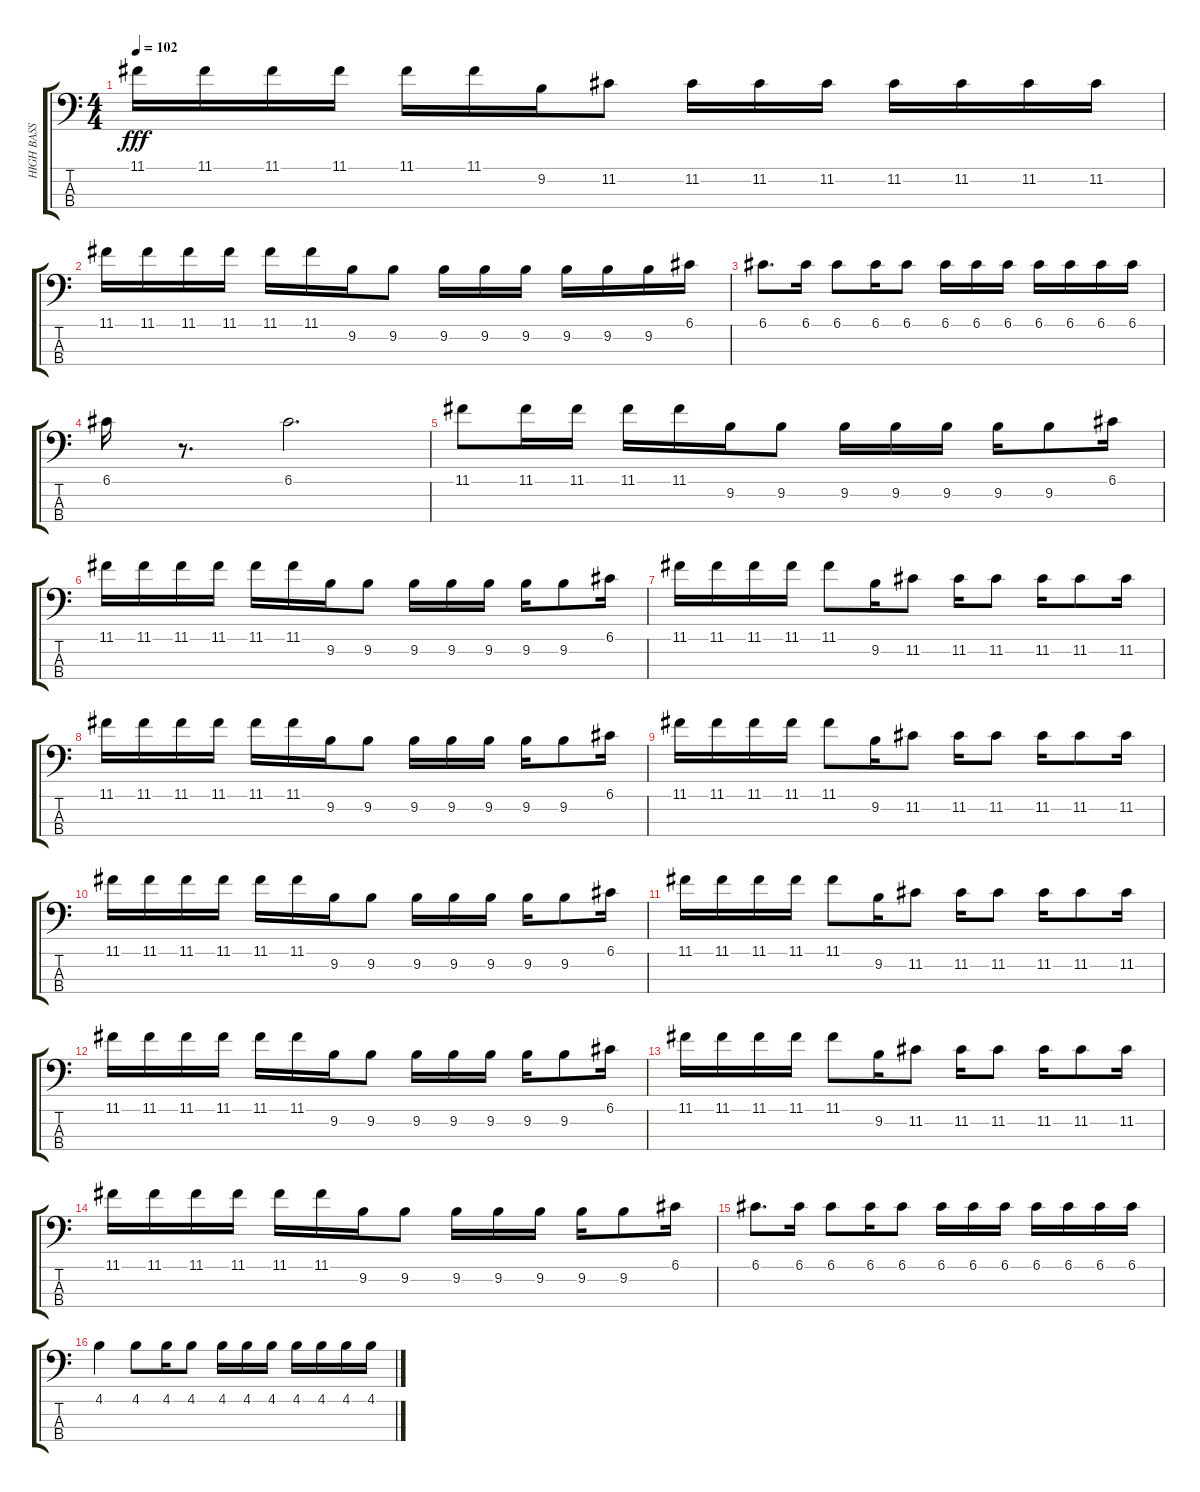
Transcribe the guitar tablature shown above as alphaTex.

\track ("HIGH BASS" "HIGH BASS") {instrument electricbassfinger}
\staff {score tabs}
\tuning (G2 D2 A1 E1) {hide}
\ts (4 4)
\tempo 102
\clef f4
\ks c
11.1.16{dy fff} 11.1.16 11.1.16 11.1.16 11.1.16 11.1.16 9.2.16 11.2.8 11.2.16 11.2.16 11.2.16 11.2.16 11.2.16 11.2.16 11.2.16 |
11.1.16 11.1.16 11.1.16 11.1.16 11.1.16 11.1.16 9.2.16 9.2.8 9.2.16 9.2.16 9.2.16 9.2.16 9.2.16 9.2.16 6.1.16 |
6.1.8{d} 6.1.16 6.1.8 6.1.16 6.1.8 6.1.16 6.1.16 6.1.16 6.1.16 6.1.16 6.1.16 6.1.16 |
6.1.16 r.8{d} 6.1.2{d} |
11.1.8 11.1.16 11.1.16 11.1.16 11.1.16 9.2.16 9.2.8 9.2.16 9.2.16 9.2.16 9.2.16 9.2.8 6.1.16 |
11.1.16 11.1.16 11.1.16 11.1.16 11.1.16 11.1.16 9.2.16 9.2.8 9.2.16 9.2.16 9.2.16 9.2.16 9.2.8 6.1.16 |
11.1.16 11.1.16 11.1.16 11.1.16 11.1.8 9.2.16 11.2.8 11.2.16 11.2.8 11.2.16 11.2.8 11.2.16 |
11.1.16 11.1.16 11.1.16 11.1.16 11.1.16 11.1.16 9.2.16 9.2.8 9.2.16 9.2.16 9.2.16 9.2.16 9.2.8 6.1.16 |
11.1.16 11.1.16 11.1.16 11.1.16 11.1.8 9.2.16 11.2.8 11.2.16 11.2.8 11.2.16 11.2.8 11.2.16 |
11.1.16 11.1.16 11.1.16 11.1.16 11.1.16 11.1.16 9.2.16 9.2.8 9.2.16 9.2.16 9.2.16 9.2.16 9.2.8 6.1.16 |
11.1.16 11.1.16 11.1.16 11.1.16 11.1.8 9.2.16 11.2.8 11.2.16 11.2.8 11.2.16 11.2.8 11.2.16 |
11.1.16 11.1.16 11.1.16 11.1.16 11.1.16 11.1.16 9.2.16 9.2.8 9.2.16 9.2.16 9.2.16 9.2.16 9.2.8 6.1.16 |
11.1.16 11.1.16 11.1.16 11.1.16 11.1.8 9.2.16 11.2.8 11.2.16 11.2.8 11.2.16 11.2.8 11.2.16 |
11.1.16 11.1.16 11.1.16 11.1.16 11.1.16 11.1.16 9.2.16 9.2.8 9.2.16 9.2.16 9.2.16 9.2.16 9.2.8 6.1.16 |
6.1.8{d} 6.1.16 6.1.8 6.1.16 6.1.8 6.1.16 6.1.16 6.1.16 6.1.16 6.1.16 6.1.16 6.1.16 |
4.1.4 4.1.8 4.1.16 4.1.8 4.1.16 4.1.16 4.1.16 4.1.16 4.1.16 4.1.16 4.1.16
